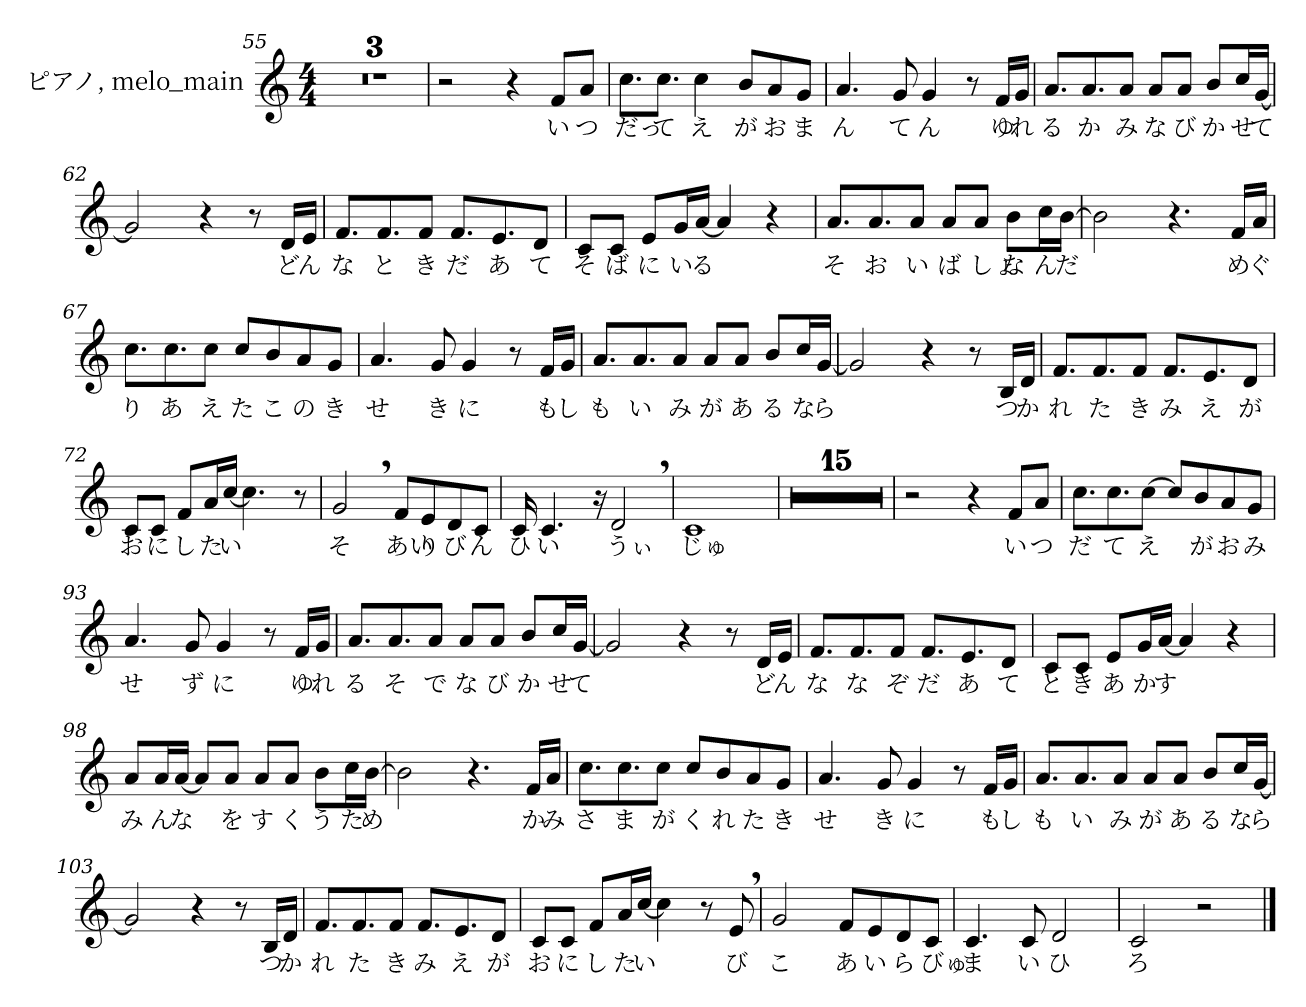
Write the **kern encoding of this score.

**kern	**text
*part1	*part1
*staff1	*staff1
*I"ピアノ, melo_main	*
!!LO:LB:g=z
*clefG2	*
*k[]	*
*M4/4	*
=55	=55
1r	.
=56	=56
1r	.
=57	=57
1r	.
=58	=58
2r	.
4r	.
8f/L	い
8a/J	つ
=59	=59
8.cc\L	だっ
8.cc\J	て
4cc\	え
8b/L	が
8a/	お
8g/J	ま
=60	=60
4.a/	ん
8g/	て
4g/	ん
8r	.
16f/LL	ゆ
16g/JJ	れ
!!LO:PB:g=z
=61	=61
8.a/L	る
8.a/	か
8a/J	み
8a/L	な
8a/J	び
8b/L	か
16cc/L	せ
[16g/JJ	て
=62	=62
2g/]	.
4r	.
8r	.
16d/LL	ど
16e/JJ	ん
=63	=63
8.f/L	な
8.f/	と
8f/J	き
8.f/L	だ
8.e/	あ
8d/J	て
=64	=64
8c/L	そ
8c/J	ば
8e/L	に
16g/L	い
[16a/JJ	る
4a/]	.
4r	.
!!LO:LB:g=z
=65	=65
8.a/L	そ
8.a/	お
8a/J	い
8a/L	ば
8a/J	しょ
8b\L	な
16cc\L	ん
[16b\JJ	だ
=66	=66
2b\]	.
4.r	.
16f/LL	め
16a/JJ	ぐ
=67	=67
8.cc\L	り
8.cc\	あ
8cc\J	え
8cc/L	た
8b/	こ
8a/	の
8g/J	き
=68	=68
4.a/	せ
8g/	き
4g/	に
8r	.
16f/LL	も
16g/JJ	し
!!LO:LB:g=z
=69	=69
8.a/L	も
8.a/	い
8a/J	み
8a/L	が
8a/J	あ
8b/L	る
16cc/L	な
[16g/JJ	ら
=70	=70
2g/]	.
4r	.
8r	.
16B/LL	つ
16d/JJ	か
=71	=71
8.f/L	れ
8.f/	た
8f/J	き
8.f/L	み
8.e/	え
8d/J	が
=72	=72
8c/L	お
8c/J	に
8f/L	し
16a/L	た
[16cc/JJ	い
4.cc\]	.
8r	.
!!LO:LB:g=z
=73	=73
2g,/	そ
8f/L	あい
8e/	り
8d/	び
8c/J	ん
=74	=74
16c/	ひ
4.c/	い
16r	.
2d,/	うぃ
=75	=75
1c	じゅ
=76	=76
1r	.
=77	=77
1r	.
=78	=78
1r	.
=79	=79
1r	.
=80	=80
1r	.
!!LO:LB:g=z
=81	=81
1r	.
=82	=82
1r	.
=83	=83
1r	.
=84	=84
1r	.
=85	=85
1r	.
=86	=86
1r	.
=87	=87
1r	.
=88	=88
1r	.
=89	=89
1r	.
=90	=90
1r	.
!!LO:LB:g=z
=91	=91
2r	.
4r	.
8f/L	い
8a/J	つ
=92	=92
8.cc\L	だ
8.cc\	て
[8cc\J	え
8cc/L]	.
8b/	が
8a/	お
8g/J	み
=93	=93
4.a/	せ
8g/	ず
4g/	に
8r	.
16f/LL	ゆ
16g/JJ	れ
=94	=94
8.a/L	る
8.a/	そ
8a/J	で
8a/L	な
8a/J	び
8b/L	か
16cc/L	せ
[16g/JJ	て
!!LO:LB:g=z
=95	=95
2g/]	.
4r	.
8r	.
16d/LL	ど
16e/JJ	ん
=96	=96
8.f/L	な
8.f/	な
8f/J	ぞ
8.f/L	だ
8.e/	あ
8d/J	て
=97	=97
8c/L	と
8c/J	き
8e/L	あ
16g/L	か
[16a/JJ	す
4a/]	.
4r	.
=98	=98
8a/L	み
16a/L	ん
[16a/JJ	な
8a/L]	.
8a/J	を
8a/L	す
8a/J	く
8b\L	う
16cc\L	た
[16b\JJ	め
!!LO:LB:g=z
=99	=99
2b\]	.
4.r	.
16f/LL	か
16a/JJ	み
=100	=100
8.cc\L	さ
8.cc\	ま
8cc\J	が
8cc/L	く
8b/	れ
8a/	た
8g/J	き
=101	=101
4.a/	せ
8g/	き
4g/	に
8r	.
16f/LL	も
16g/JJ	し
=102	=102
8.a/L	も
8.a/	い
8a/J	み
8a/L	が
8a/J	あ
8b/L	る
16cc/L	な
[16g/JJ	ら
!!LO:LB:g=z
=103	=103
2g/]	.
4r	.
8r	.
16B/LL	つ
16d/JJ	か
=104	=104
8.f/L	れ
8.f/	た
8f/J	き
8.f/L	み
8.e/	え
8d/J	が
=105	=105
8c/L	お
8c/J	に
8f/L	し
16a/L	た
[16cc/JJ	い
4cc\]	.
8r	.
8e,/	び
=106	=106
2g/	こ
8f/L	あ
8e/	い
8d/	ら
8c/J	びゅ
=107	=107
4.c/	ま
8c/	い
2d/	ひ
!!LO:LB:g=z
=108	=108
2c/	ろ
2r	.
==	==
*-	*-
